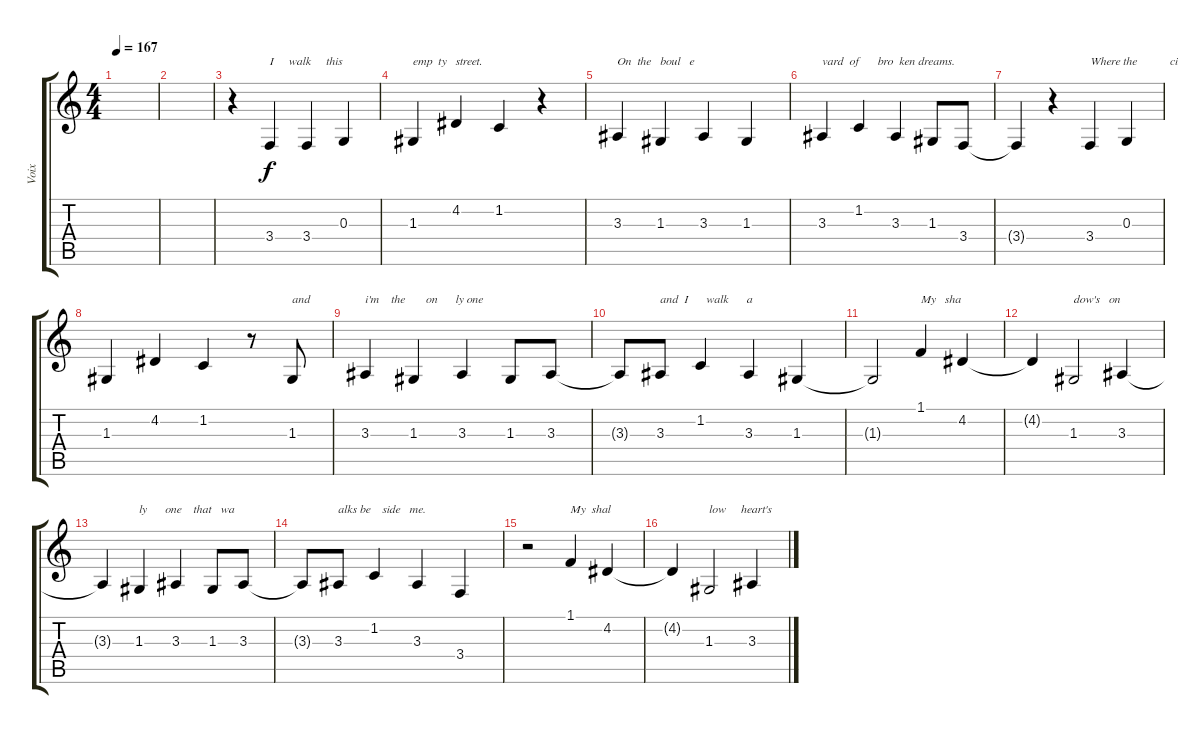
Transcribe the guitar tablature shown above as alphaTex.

\track ("Voix" "Voix") {instrument flute}
\staff {score tabs}
\tuning (E4 B3 G3 D3 A2 E2) {hide}
\ts (4 4)
\tempo 167
\clef g2
\ks c
|
|
r.4 3.4.4{txt "I     walk     this"} 3.4.4 0.3.4 |
1.3.4{txt "emp  ty   street."} 4.2.4 1.2.4 r.4 |
3.3.4{txt "On  the   boul   e"} 1.3.4 3.3.4 1.3.4 |
3.3.4{txt "vard  of      bro  ken dreams."} 1.2.4 3.3.4 1.3.8 3.4.8 |
3.4{t}.4 r.4 3.4.4{txt "Where the           ci        ty     sleeps,"} 0.3.4 |
1.3.4 4.2.4 1.2.4 r.8 1.3.8{txt "and"} |
3.3.4{txt "i'm    the       on      ly one"} 1.3.4 3.3.4 1.3.8 3.3.8 |
3.3{t}.8 3.3.8{txt "and  I      walk      a"} 1.2.4 3.3.4 1.3.4 |
1.3{t}.2 1.1.4{txt "My   sha"} 4.2.4 |
4.2{t}.4 1.3.2{txt "dow's   on"} 3.3.4 |
3.3{t}.4 1.3.4{txt "ly      one    that   wa"} 3.3.4 1.3.8 3.3.8 |
3.3{t}.8 3.3.8{txt "alks be    side   me."} 1.2.4 3.3.4 3.4.4 |
r.2 1.1.4{txt "My  shal"} 4.2.4 |
4.2{t}.4 1.3.2{txt "low     heart's"} 3.3.4
